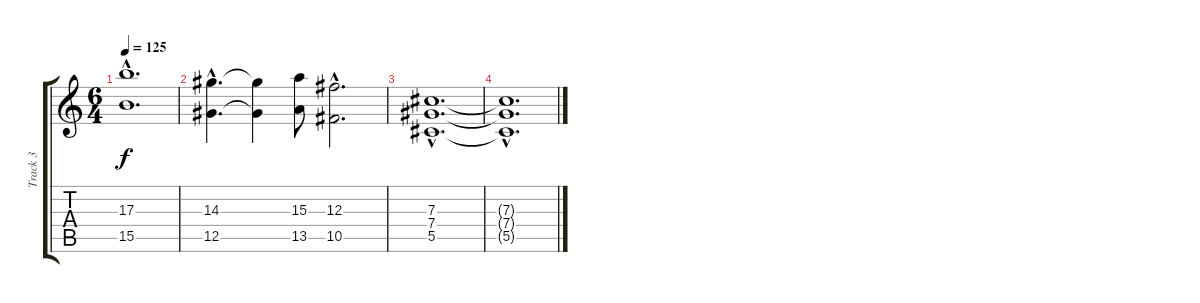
\track ("Track 3" "Track 3") {instrument distortionguitar}
\staff {score tabs}
\tuning (Eb4 Bb3 Gb3 Db3 Ab2 Eb2) {hide}
\ts (6 4)
\tempo 125
\clef g2
\ks c
(17.3{hac} 15.5{hac}).1{d dy f} |
(14.3{hac} 12.5{hac}).4{d} (14.3{t} 12.5{t}).4 (15.3 13.5).8 (12.3{hac} 10.5{hac}).2{d} |
(7.3{hac} 7.4{hac} 5.5{hac}).1{d} |
(7.3{hac t} 7.4{hac t} 5.5{hac t}).1{d}
